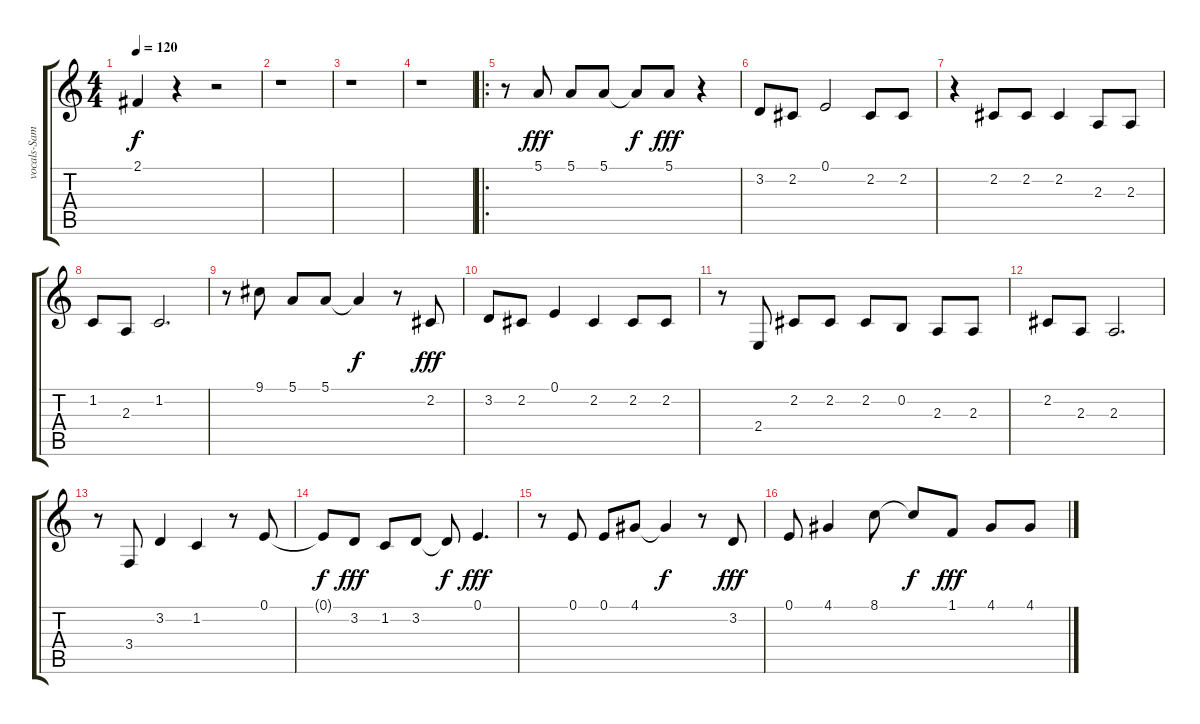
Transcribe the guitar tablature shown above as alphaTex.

\track ("vocals-Sammy" "vocals-Sam") {instrument synthstrings1}
\staff {score tabs}
\tuning (E4 B3 G3 D3 A2 E2) {hide}
\ts (4 4)
\tempo 120
\clef g2
\ks c
2.1{t}.4{dy f} r.4 r.2 |
r.1 |
r.1 |
r.1 |
\ro
r.8 5.1.8{dy fff} 5.1.8 5.1.8 5.1{t}.8{dy f} 5.1.8{dy fff} r.4 |
3.2.8 2.2.8 0.1.2 2.2.8 2.2.8 |
r.4 2.2.8 2.2.8 2.2.4 2.3.8 2.3.8 |
1.2.8 2.3.8 1.2.2{d} |
r.8 9.1.8 5.1.8 5.1.8 5.1{t}.4{dy f} r.8 2.2.8{dy fff} |
3.2.8 2.2.8 0.1.4 2.2.4 2.2.8 2.2.8 |
r.8 2.4.8 2.2.8 2.2.8 2.2.8 0.2.8 2.3.8 2.3.8 |
2.2.8 2.3.8 2.3.2{d} |
r.8 3.4.8 3.2.4 1.2.4 r.8 0.1.8 |
0.1{t}.8{dy f} 3.2.8{dy fff} 1.2.8 3.2.8 3.2{t}.8{dy f} 0.1.4{d dy fff} |
r.8 0.1.8 0.1.8 4.1.8 4.1{t}.4{dy f} r.8 3.2.8{dy fff} |
0.1.8 4.1.4 8.1.8 8.1{t}.8{dy f} 1.1.8{dy fff} 4.1.8 4.1.8
